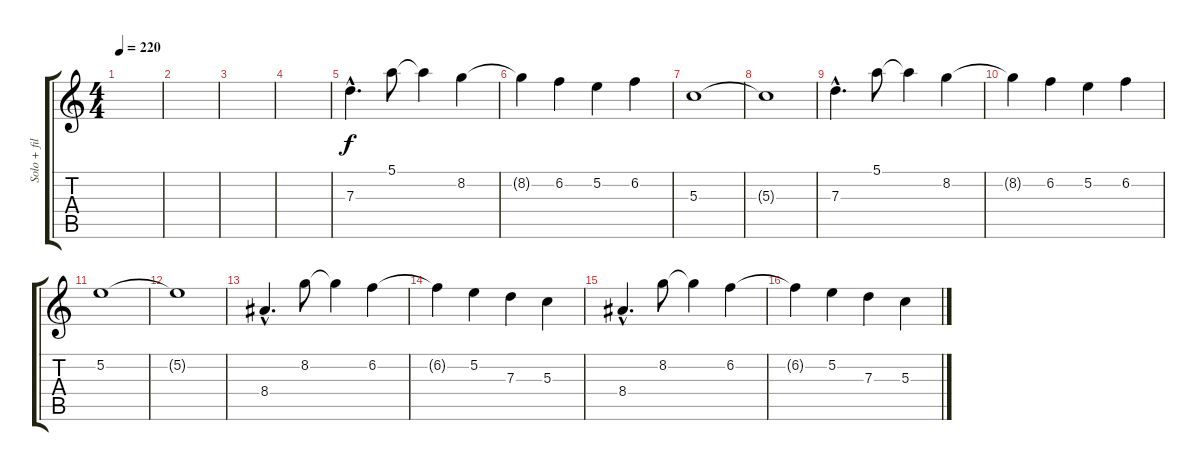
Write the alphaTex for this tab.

\track ("Solo + fill" "Solo + fil") {instrument distortionguitar}
\staff {score tabs}
\tuning (E4 B3 G3 D3 A2 E2) {hide}
\ts (4 4)
\tempo 220
\clef g2
\ks c
|
|
|
|
7.3{hac}.4{d} 5.1.8 5.1{t}.4 8.2.4 |
8.2{t}.4 6.2.4 5.2.4 6.2.4 |
5.3.1 |
5.3{t}.1 |
7.3{hac}.4{d} 5.1.8 5.1{t}.4 8.2.4 |
8.2{t}.4 6.2.4 5.2.4 6.2.4 |
5.2.1 |
5.2{t}.1 |
8.4{hac}.4{d} 8.2.8 8.2{t}.4 6.2.4 |
6.2{t}.4 5.2.4 7.3.4 5.3.4 |
8.4{hac}.4{d} 8.2.8 8.2{t}.4 6.2.4 |
6.2{t}.4 5.2.4 7.3.4 5.3.4
